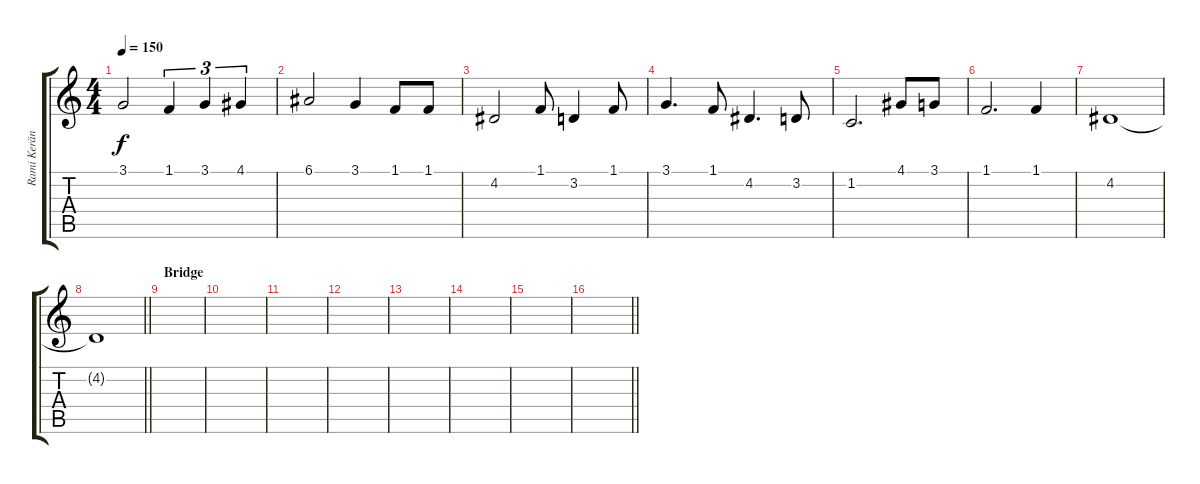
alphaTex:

\track ("Rami Keränen" "Rami Kerän") {instrument lead6voice}
\staff {score tabs}
\tuning (E4 B3 G3 D3 A2 E2) {hide}
\ts (4 4)
\tempo 150
\clef g2
\ks c
3.1.2{dy f} 1.1.4{tu (3 2)} 3.1.4{tu (3 2)} 4.1.4{tu (3 2)} |
6.1.2 3.1.4 1.1.8 1.1.8 |
4.2.2 1.1.8 3.2.4 1.1.8 |
3.1.4{d} 1.1.8 4.2.4{d} 3.2.8 |
1.2.2{d} 4.1.8 3.1.8 |
1.1.2{d} 1.1.4 |
4.2.1 |
\barLineRight lightlight
4.2{t}.1 |
\section ("" "Bridge")
|
|
|
|
|
|
|
\barLineRight lightlight
